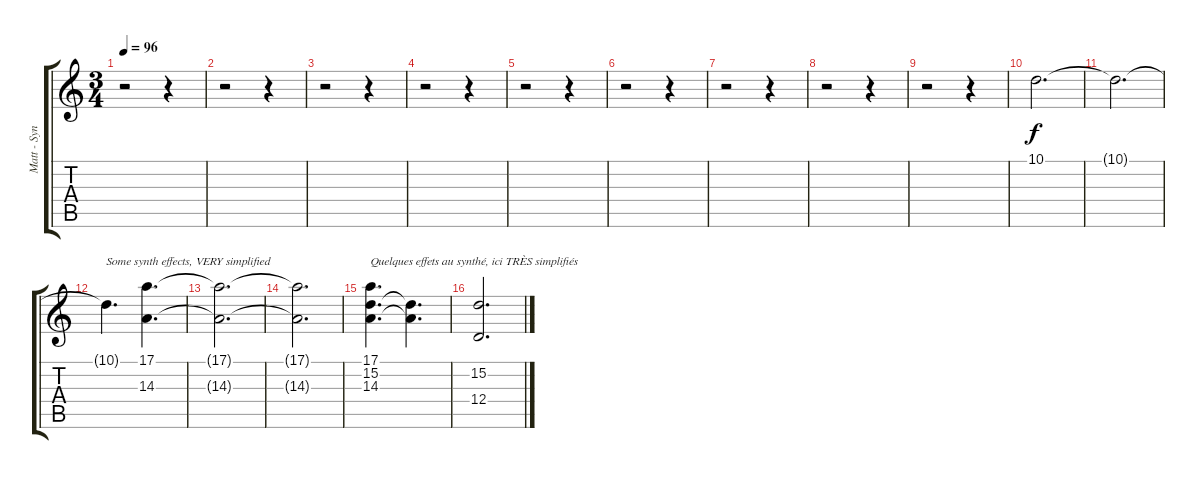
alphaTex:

\track ("Matt - Synth" "Matt - Syn") {instrument pad4choir}
\staff {score tabs}
\tuning (E4 B3 G3 D3 A2 E2) {hide}
\ts (3 4)
\tempo 96
\clef g2
\ks c
r.2{dy f} r.4 |
r.2 r.4 |
r.2 r.4 |
r.2 r.4 |
r.2 r.4 |
r.2 r.4 |
r.2 r.4 |
r.2 r.4 |
r.2{volume 5 instrument synthstrings1} r.4 |
10.1.2{d volume 11} |
10.1{t}.2{d} |
10.1{t}.4{d txt "Some synth effects, VERY simplified"} (17.1 14.3).4{d} |
(17.1{t} 14.3{t}).2{d} |
(17.1{t} 14.3{t}).2{d} |
(17.1 15.2 14.3).4{d txt "Quelques effets au synthé, ici TRÈS simplifiés"} (15.2{t} 14.3{t}).4{d} |
(15.2 12.4).2{d}
